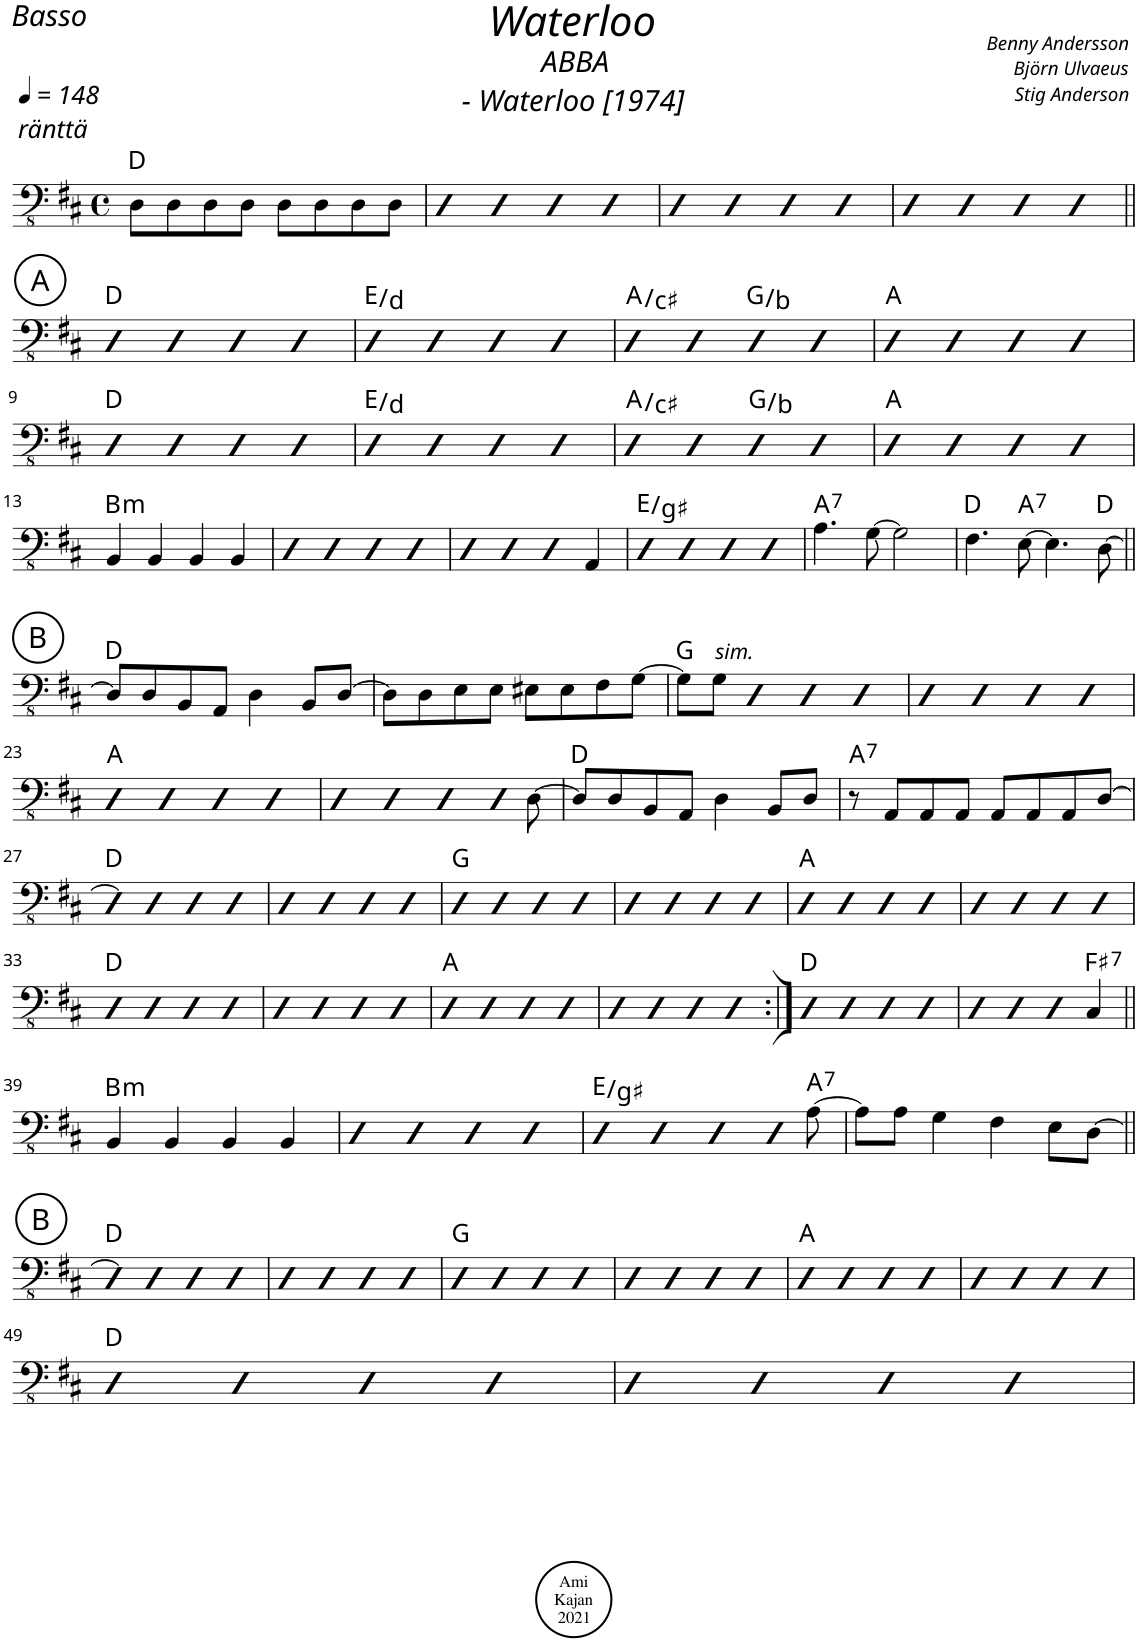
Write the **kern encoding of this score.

**kern	**harte
*part1	*part1
*staff1	*
*I"Acoustic Bass	*
*I'Bass	*
*clefFv4	*
*k[f#c#]	*
*M4/4	*
*met(c)	*
*MM148	*
=1	=1
!LO:TX:a:t=ränttä	!
8DD\L	D:maj
8DD\	.
8DD\	.
8DD\J	.
8DD\L	.
8DD\	.
8DD\	.
8DD\J	.
=2	=2
4DD	.
4DD	.
4DD	.
4DD	.
=3	=3
4DD	.
4DD	.
4DD	.
4DD	.
=4	=4
4DD	.
4DD	.
4DD	.
4DD	.
!!LO:LB:g=z
!!LO:REH:place=s1:a:cj:enc=circle:fs=14:t=A
=5||	=5||
4DD	D:maj
4DD	.
4DD	.
4DD	.
=6	=6
4DD	E:maj/b7
4DD	.
4DD	.
4DD	.
=7	=7
4DD	A:maj/3
4DD	.
4DD	G:maj/3
4DD	.
=8	=8
4DD	A:maj
4DD	.
4DD	.
4DD	.
!!LO:LB:g=z
=9	=9
4DD	D:maj
4DD	.
4DD	.
4DD	.
=10	=10
4DD	E:maj/b7
4DD	.
4DD	.
4DD	.
=11	=11
4DD	A:maj/3
4DD	.
4DD	G:maj/3
4DD	.
=12	=12
4DD	A:maj
4DD	.
4DD	.
4DD	.
!!LO:LB:g=z
=13	=13
!	!LO:H:kt=m
4BBB/	B:min
4BBB/	.
4BBB/	.
4BBB/	.
=14	=14
4DD	.
4DD	.
4DD	.
4DD	.
=15	=15
4DD	.
4DD	.
4DD	.
4AAA/	.
=16	=16
4DD	E:maj/3
4DD	.
4DD	.
4DD	.
=17	=17
!	!LO:H:kt=7
4.AA\	A:7
[8GG\	.
2GG\]	.
=18	=18
4.FF#\	D:maj
!	!LO:H:kt=7
[8EE\	A:7
4.EE\]	.
[8DD\	D:maj
!!LO:LB:g=z
!!LO:REH:place=s1:a:cj:enc=circle:fs=14:t=B
=19||	=19||
8DD/L]	D:maj
8DD/	.
8BBB/	.
8AAA/J	.
4DD\	.
8BBB/L	.
[8DD/J	.
=20	=20
8DD\L]	.
8DD\	.
8EE\	.
8EE\J	.
8EE#X\L	.
8EE#\	.
8FF#\	.
[8GG\J	.
=21	=21
!LO:TX:a:i:t=sim.	!
8GG\L]	G:maj
8GG\J	.
4DD	.
4DD	.
4DD	.
=22	=22
4DD	.
4DD	.
4DD	.
4DD	.
!!LO:LB:g=z
=23	=23
4DD	A:maj
4DD	.
4DD	.
4DD	.
=24	=24
4DD	.
4DD	.
4DD	.
8DD	.
[8DD\	.
=25	=25
8DD/L]	D:maj
8DD/	.
8BBB/	.
8AAA/J	.
4DD\	.
8BBB/L	.
8DD/J	.
=26	=26
!	!LO:H:kt=7
8r	A:7
8AAA/L	.
8AAA/	.
8AAA/J	.
8AAA/L	.
8AAA/	.
8AAA/	.
[8DD/J	.
!!LO:LB:g=z
=27	=27
4DD]	D:maj
4DD	.
4DD	.
4DD	.
=28	=28
4DD	.
4DD	.
4DD	.
4DD	.
=29	=29
4DD	G:maj
4DD	.
4DD	.
4DD	.
=30	=30
4DD	.
4DD	.
4DD	.
4DD	.
=31	=31
4DD	A:maj
4DD	.
4DD	.
4DD	.
=32	=32
4DD	.
4DD	.
4DD	.
4DD	.
!!LO:LB:g=z
=33	=33
4DD	D:maj
4DD	.
4DD	.
4DD	.
=34	=34
4DD	.
4DD	.
4DD	.
4DD	.
=35	=35
4DD	A:maj
4DD	.
4DD	.
4DD	.
=36	=36
4DD	.
4DD	.
4DD	.
4DD	.
=37:|!	=37:|!
4DD	D:maj
4DD	.
4DD	.
4DD	.
=38	=38
4DD	.
4DD	.
4DD	.
!	!LO:H:kt=7
4CC#/	F#:7
!!LO:LB:g=z
=39||	=39||
!	!LO:H:kt=m
4BBB/	B:min
4BBB/	.
4BBB/	.
4BBB/	.
=40	=40
4DD	.
4DD	.
4DD	.
4DD	.
=41	=41
4DD	E:maj/3
4DD	.
4DD	.
8DD	.
!	!LO:H:kt=7
[8AA\	A:7
=42	=42
8AA\L]	.
8AA\J	.
4GG\	.
4FF#\	.
8EE\L	.
[8DD\J	.
!!LO:LB:g=z
!!LO:REH:place=s1:a:cj:enc=circle:fs=14:t=B
=43||	=43||
4DD]	D:maj
4DD	.
4DD	.
4DD	.
=44	=44
4DD	.
4DD	.
4DD	.
4DD	.
=45	=45
4DD	G:maj
4DD	.
4DD	.
4DD	.
=46	=46
4DD	.
4DD	.
4DD	.
4DD	.
=47	=47
4DD	A:maj
4DD	.
4DD	.
4DD	.
=48	=48
4DD	.
4DD	.
4DD	.
4DD	.
!!LO:LB:g=z
=49	=49
4DD	D:maj
4DD	.
4DD	.
4DD	.
=50	=50
4DD	.
4DD	.
4DD	.
4DD	.
=	=
*-	*-
